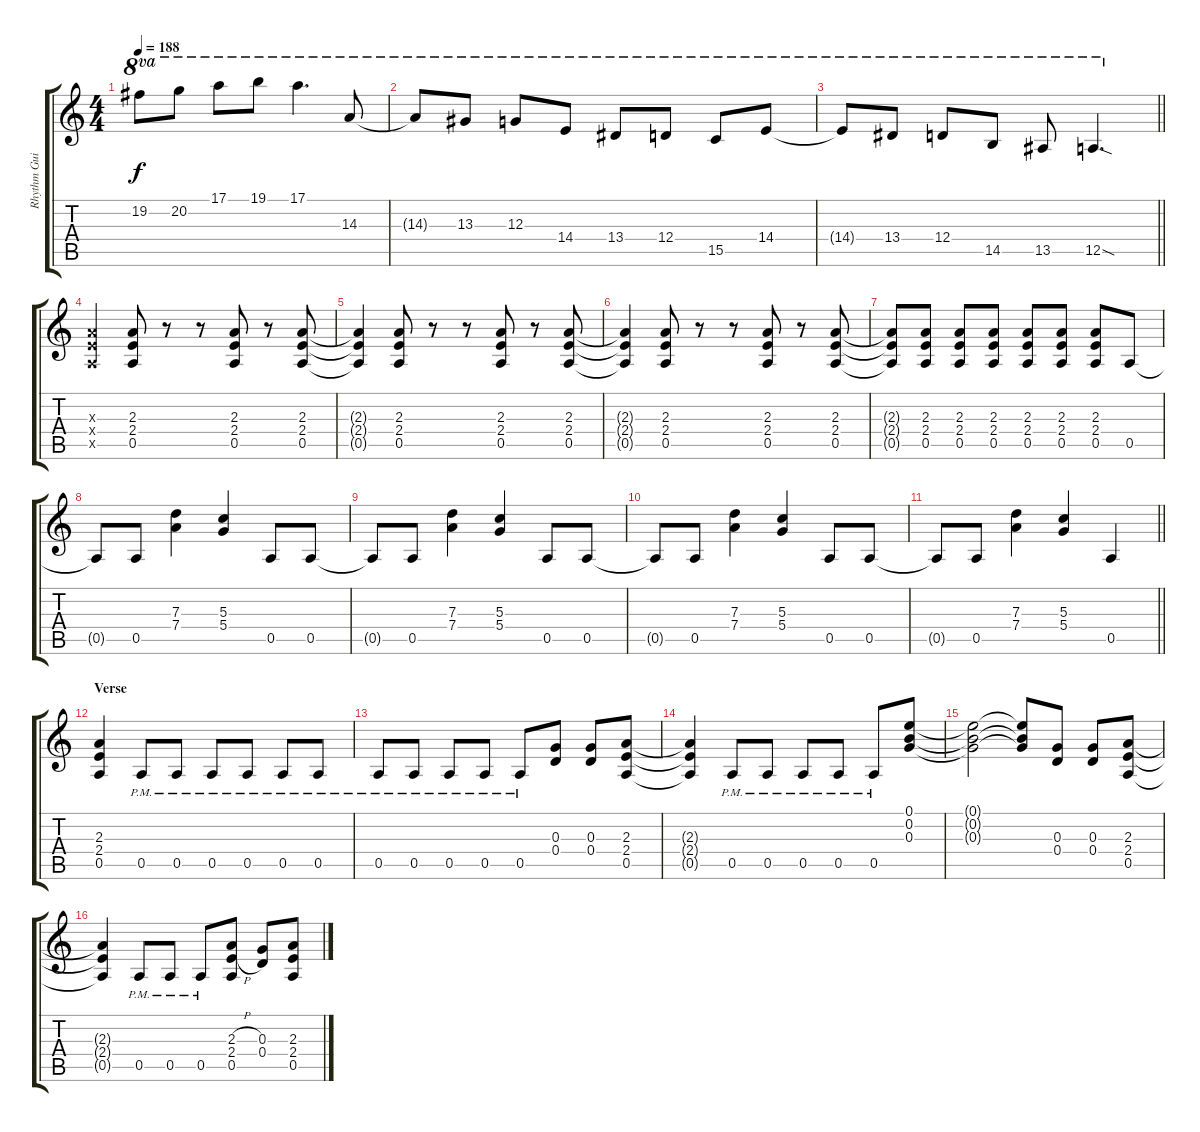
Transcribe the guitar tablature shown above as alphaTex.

\track ("Rhythm Guitar - Mick Cripps" "Rhythm Gui") {instrument overdrivenguitar}
\staff {score tabs}
\tuning (E4 B3 G3 D3 A2 E2) {hide}
\ts (4 4)
\tempo 188
\clef g2
\ks c
19.2{t}.8{ot 8va dy f} 20.2.8{ot 8va} 17.1.8{ot 8va} 19.1.8{ot 8va} 17.1.4{d ot 8va} 14.3.8{ot 8va} |
14.3{t}.8{ot 8va} 13.3.8{ot 8va} 12.3.8{ot 8va} 14.4.8{ot 8va} 13.4.8{ot 8va} 12.4.8{ot 8va} 15.5.8{ot 8va} 14.4.8{ot 8va} |
\barLineRight lightlight
14.4{t}.8{ot 8va} 13.4.8{ot 8va} 12.4.8{ot 8va} 14.5.8{ot 8va} 13.5.8{ot 8va} 12.5{sod}.4{d ot 8va} |
(2.3{x} 2.4{x} 0.5{x}).4 (2.3 2.4 0.5).8 r.8 r.8 (2.3 2.4 0.5).8 r.8 (2.3 2.4 0.5).8 |
(2.3{t} 2.4{t} 0.5{t}).4 (2.3 2.4 0.5).8 r.8 r.8 (2.3 2.4 0.5).8 r.8 (2.3 2.4 0.5).8 |
(2.3{t} 2.4{t} 0.5{t}).4 (2.3 2.4 0.5).8 r.8 r.8 (2.3 2.4 0.5).8 r.8 (2.3 2.4 0.5).8 |
(2.3{t} 2.4{t} 0.5{t}).8 (2.3 2.4 0.5).8 (2.3 2.4 0.5).8 (2.3 2.4 0.5).8 (2.3 2.4 0.5).8 (2.3 2.4 0.5).8 (2.3 2.4 0.5).8 0.5.8 |
0.5{t}.8 0.5.8 (7.3 7.4).4 (5.3 5.4).4 0.5.8 0.5.8 |
0.5{t}.8 0.5.8 (7.3 7.4).4 (5.3 5.4).4 0.5.8 0.5.8 |
0.5{t}.8 0.5.8 (7.3 7.4).4 (5.3 5.4).4 0.5.8 0.5.8 |
\barLineRight lightlight
0.5{t}.8 0.5.8 (7.3 7.4).4 (5.3 5.4).4 0.5.4 |
\section ("" "Verse")
(2.3 2.4 0.5).4 0.5{pm}.8 0.5{pm}.8 0.5{pm}.8 0.5{pm}.8 0.5{pm}.8 0.5{pm}.8 |
0.5{pm}.8 0.5{pm}.8 0.5{pm}.8 0.5{pm}.8 0.5{pm}.8 (0.3 0.4).8 (0.3 0.4).8 (2.3 2.4 0.5).8 |
(2.3{t} 2.4{t} 0.5{t}).4 0.5{pm}.8 0.5{pm}.8 0.5{pm}.8 0.5{pm}.8 0.5{pm}.8 (0.1 0.2 0.3).8 |
(0.1{t} 0.2{t} 0.3{t}).2 (0.1{t} 0.2{t} 0.3{t}).8 (0.3 0.4).8 (0.3 0.4).8 (2.3 2.4 0.5).8 |
(2.3{t} 2.4{t} 0.5{t}).4 0.5{pm}.8 0.5{pm}.8 0.5{pm}.8 (2.3{h} 2.4{h} 0.5).8 (0.3 0.4).8 (2.3 2.4 0.5).8
